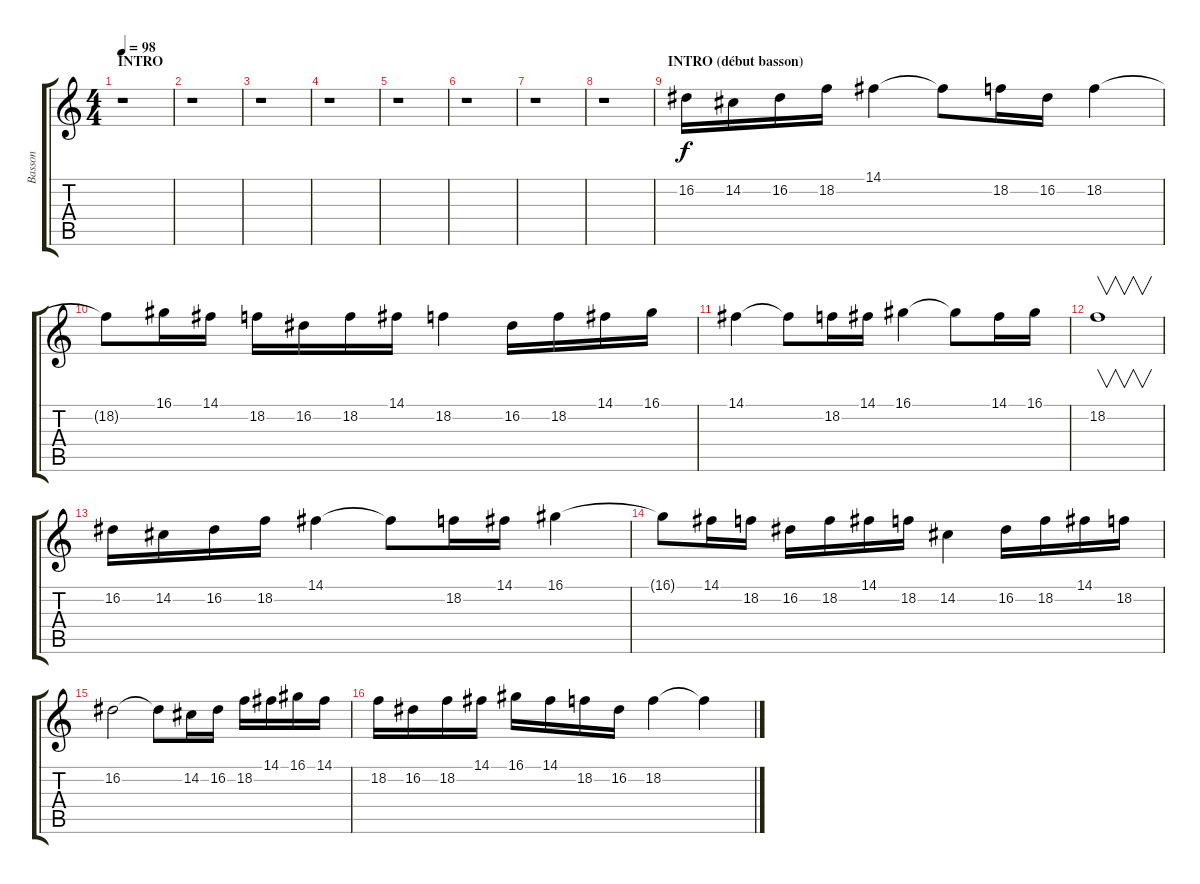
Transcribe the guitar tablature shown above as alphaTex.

\track ("Basson" "Basson") {instrument bassoon}
\staff {score tabs}
\tuning (E4 B3 G3 D3 A2 E2) {hide}
\ts (4 4)
\section ("" "INTRO")
\tempo 98
\clef g2
\ks c
r.1{dy f instrument bassoon} |
r.1 |
r.1 |
r.1 |
r.1 |
r.1 |
r.1 |
r.1 |
\section ("" "INTRO (début basson)")
16.2.16 14.2.16 16.2.16 18.2.16 14.1.4 14.1{t}.8 18.2.16 16.2.16 18.2.4 |
18.2{t}.8 16.1.16 14.1.16 18.2.16 16.2.16 18.2.16 14.1.16 18.2.4 16.2.16 18.2.16 14.1.16 16.1.16 |
14.1.4 14.1{t}.8 18.2.16 14.1.16 16.1.4 16.1{t}.8 14.1.16 16.1.16 |
18.2.1{v} |
16.2.16 14.2.16 16.2.16 18.2.16 14.1.4 14.1{t}.8 18.2.16 14.1.16 16.1.4 |
16.1{t}.8 14.1.16 18.2.16 16.2.16 18.2.16 14.1.16 18.2.16 14.2.4 16.2.16 18.2.16 14.1.16 18.2.16 |
16.2.2 16.2{t}.8 14.2.16 16.2.16 18.2.16 14.1.16 16.1.16 14.1.16 |
18.2.16 16.2.16 18.2.16 14.1.16 16.1.16 14.1.16 18.2.16 16.2.16 18.2.4 18.2{t}.4
